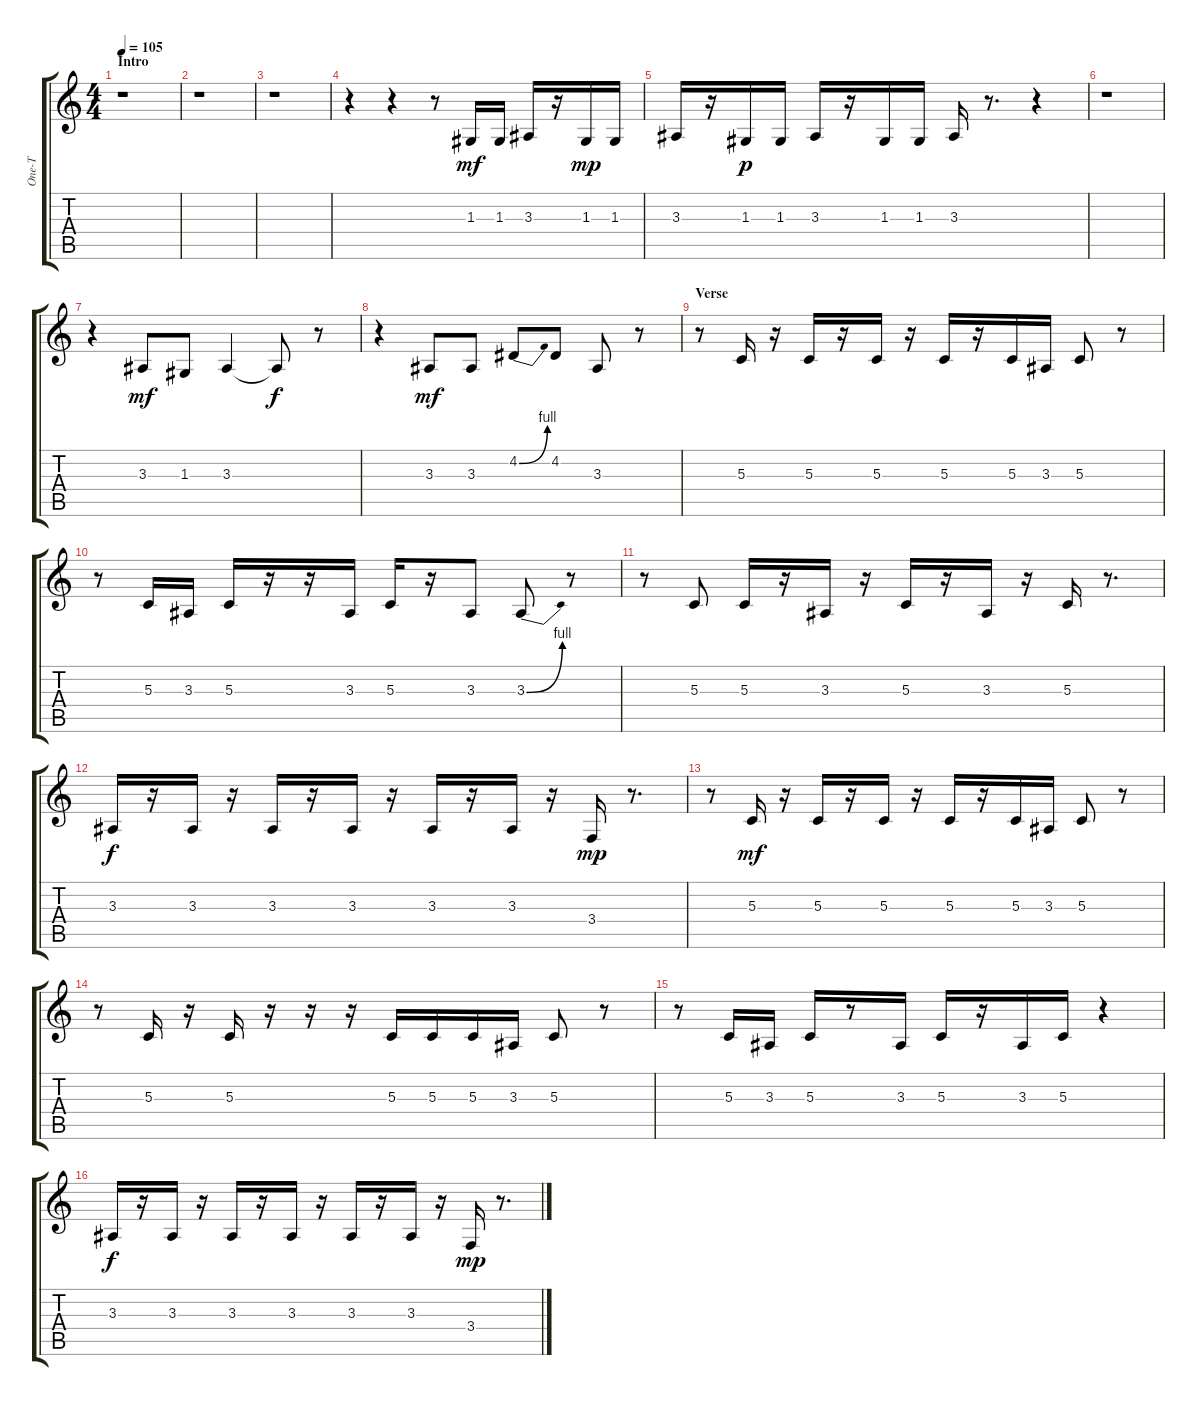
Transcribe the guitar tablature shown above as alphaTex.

\track ("One-T" "One-T") {instrument lead6voice}
\staff {score tabs}
\tuning (E4 B3 G3 D3 A2 E2) {hide}
\ts (4 4)
\section ("" "Intro")
\tempo 105
\clef g2
\ks c
r.1{dy mf instrument lead6voice} |
r.1 |
r.1 |
r.4 r.4 r.8 1.3.16 1.3.16 3.3.16 r.16 1.3.16{dy mp} 1.3.16 |
3.3.16 r.16 1.3.16{dy p} 1.3.16 3.3.16 r.16 1.3.16 1.3.16 3.3.16 r.8{d} r.4 |
r.1 |
r.4 3.3.8{dy mf} 1.3.8 3.3.4{volume 10} 3.3{t}.8{dy f} r.8 |
r.4 3.3.8{dy mf volume 15} 3.3.8 4.2{be (bend 0 0 60 4)}.8 4.2.8 3.3.8 r.8 |
\section ("" "Verse")
r.8{volume 14} 5.3.16 r.16 5.3.16 r.16 5.3.16 r.16 5.3.16 r.16 5.3.16 3.3.16 5.3.8 r.8 |
r.8 5.3.16 3.3.16 5.3.16 r.16 r.16 3.3.16 5.3.16 r.16 3.3.8 3.3{be (bend 0 0 60 4)}.8 r.8 |
r.8 5.3.8 5.3.16 r.16 3.3.16 r.16 5.3.16 r.16 3.3.16 r.16 5.3.16 r.8{d} |
3.3.16{dy f balance 12} r.16 3.3.16 r.16 3.3.16 r.16 3.3.16 r.16 3.3.16 r.16 3.3.16 r.16 3.4.16{dy mp} r.8{d} |
r.8{balance 6} 5.3.16{dy mf} r.16 5.3.16 r.16 5.3.16 r.16 5.3.16 r.16 5.3.16 3.3.16 5.3.8 r.8 |
r.8 5.3.16 r.16 5.3.16 r.16 r.16 r.16 5.3.16 5.3.16 5.3.16 3.3.16 5.3.8 r.8 |
r.8 5.3.16 3.3.16 5.3.16 r.8 3.3.16 5.3.16 r.16 3.3.16 5.3.16 r.4 |
3.3.16{dy f balance 12} r.16 3.3.16 r.16 3.3.16 r.16 3.3.16 r.16 3.3.16 r.16 3.3.16 r.16 3.4.16{dy mp} r.8{d}
